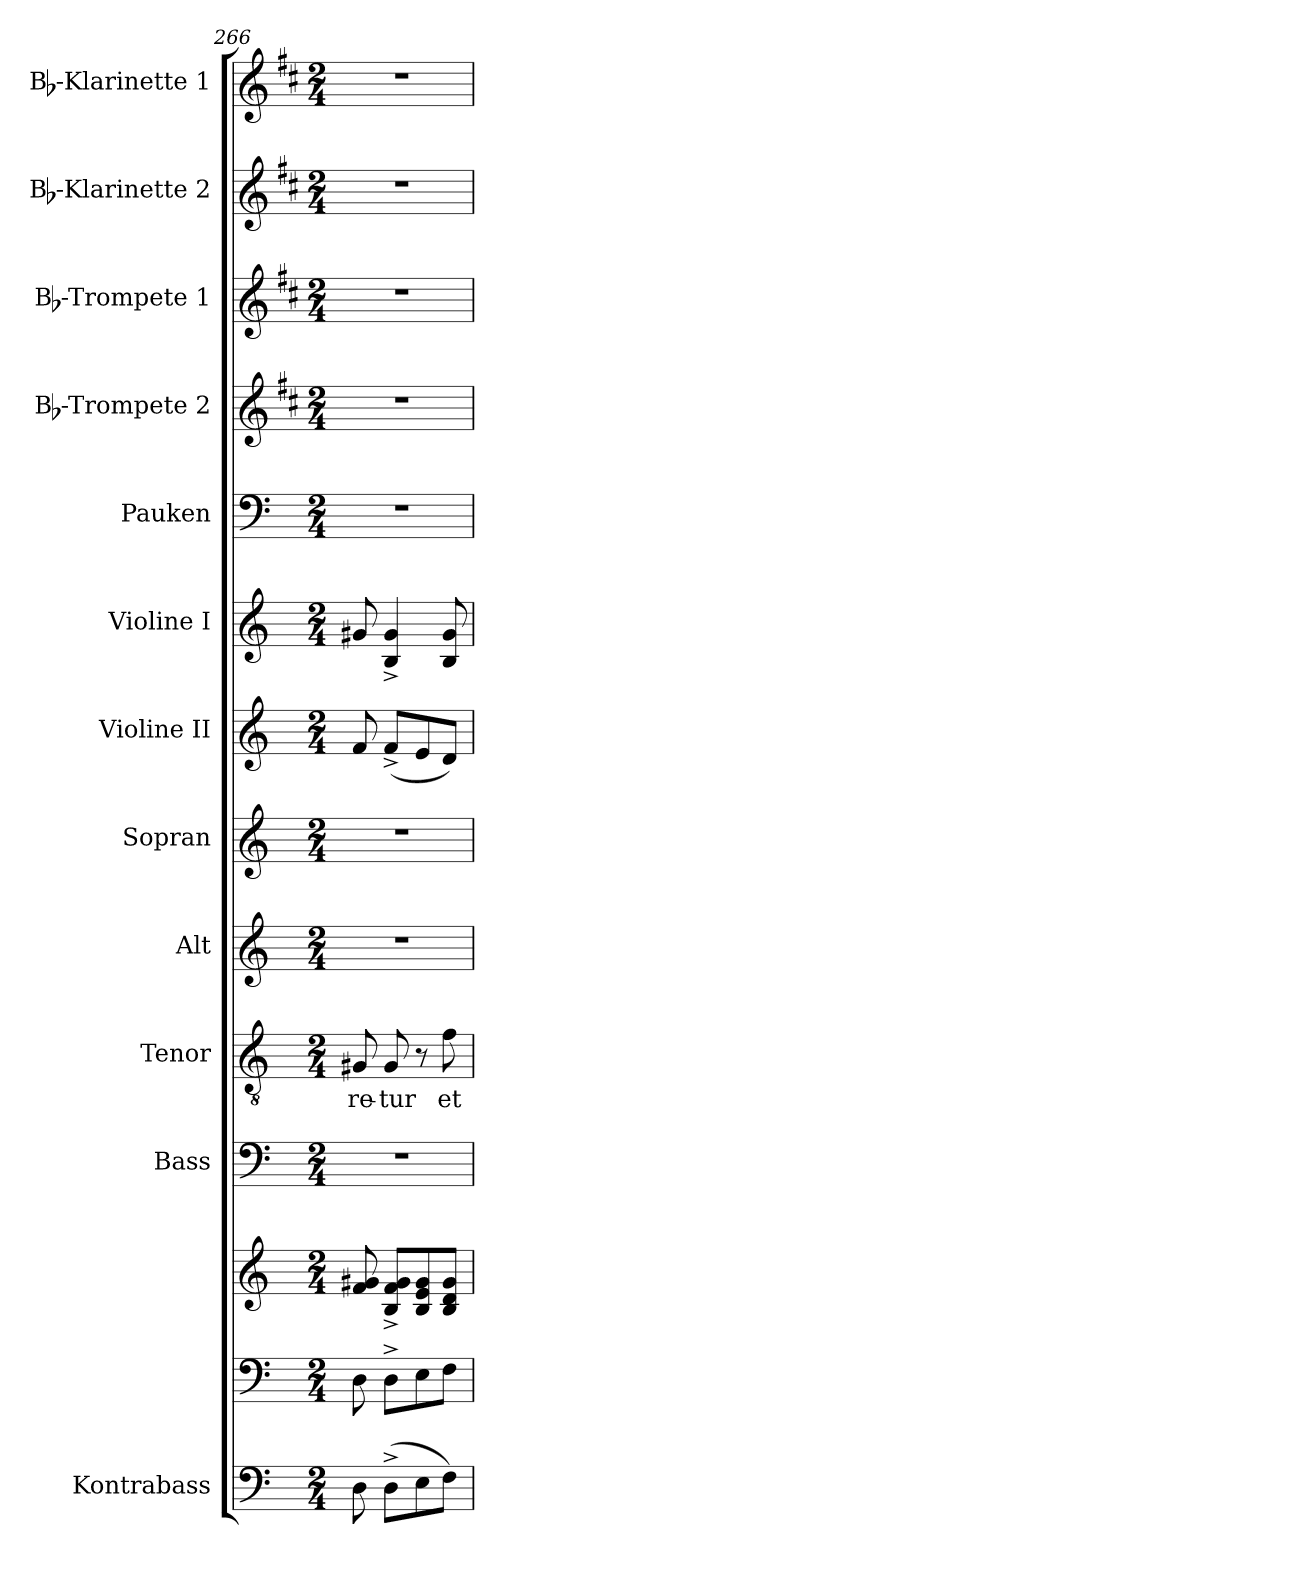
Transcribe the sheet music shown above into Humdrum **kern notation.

**kern	**kern	**kern	**kern	**kern	**text	**kern	**kern	**kern	**kern	**kern	**kern	**kern	**kern	**kern
*part13	*part12	*part12	*part11	*part10	*part10	*part9	*part8	*part7	*part6	*part5	*part4	*part3	*part2	*part1
*staff14	*staff13	*staff12	*staff11	*staff10	*staff10	*staff9	*staff8	*staff7	*staff6	*staff5	*staff4	*staff3	*staff2	*staff1
*I"Kontrabass	*	*	*I"Bass	*I"Tenor	*	*I"Alt	*I"Sopran	*I"Violine II	*I"Violine I	*I"Pauken	*I"Bb-Trompete 2	*I"Bb-Trompete 1	*I"Bb-Klarinette 2	*I"Bb-Klarinette 1
*I'Kb.	*	*	*I'B.	*I'T.	*	*I'A.	*I'S.	*I'Vl. II	*I'Vl. I	*I'Pk.	*I'Bb Trp. 2	*I'Bb Trp. 1	*I'Bb Kl. 2	*I'Bb Kl. 1
*clefF4	*clefF4	*clefG2	*clefF4	*clefGv2	*	*clefG2	*clefG2	*clefG2	*clefG2	*clefF4	*clefG2	*clefG2	*clefG2	*clefG2
*ITrd7c12	*	*	*	*	*	*	*	*	*	*	*ITrd1c2	*ITrd1c2	*ITrd1c2	*ITrd1c2
*k[]	*k[]	*k[]	*k[]	*k[]	*	*k[]	*k[]	*k[]	*k[]	*k[]	*k[]	*k[]	*k[]	*k[]
*C:	*C:	*C:	*C:	*C:	*	*C:	*C:	*C:	*C:	*C:	*C:	*C:	*C:	*C:
*M2/4	*M2/4	*M2/4	*M2/4	*M2/4	*	*M2/4	*M2/4	*M2/4	*M2/4	*M2/4	*M2/4	*M2/4	*M2/4	*M2/4
=266	=266	=266	=266	=266	=266	=266	=266	=266	=266	=266	=266	=266	=266	=266
!	!	!	!	!	!LO:LY:b	!	!	!	!	!	!	!	!	!
8DD\	8D\	8f/ 8g#X/	2r	8G#X/	-re-	2r	2r	8f/	8g#X/	2r	2r	2r	2r	2r
!	!	!	!	!	!LO:LY:b	!	!	!	!	!	!	!	!	!
(>8DD^>\L	8D^>\L	8B/^< 8f/^< 8g#/^<L	.	8G#/	-tur	.	.	(<8f^</L	4B/^< 4g#/^<	.	.	.	.	.
8EE\	8E\	8B/ 8e/ 8g#/	.	8r	.	.	.	8e/	.	.	.	.	.	.
!	!	!	!	!	!LO:LY:b	!	!	!	!	!	!	!	!	!
8FF\J)	8F\J	8B/ 8d/ 8g#/J	.	8f\	et	.	.	8d/J)	8B/ 8g#/	.	.	.	.	.
=	=	=	=	=	=	=	=	=	=	=	=	=	=	=
*-	*-	*-	*-	*-	*-	*-	*-	*-	*-	*-	*-	*-	*-	*-
